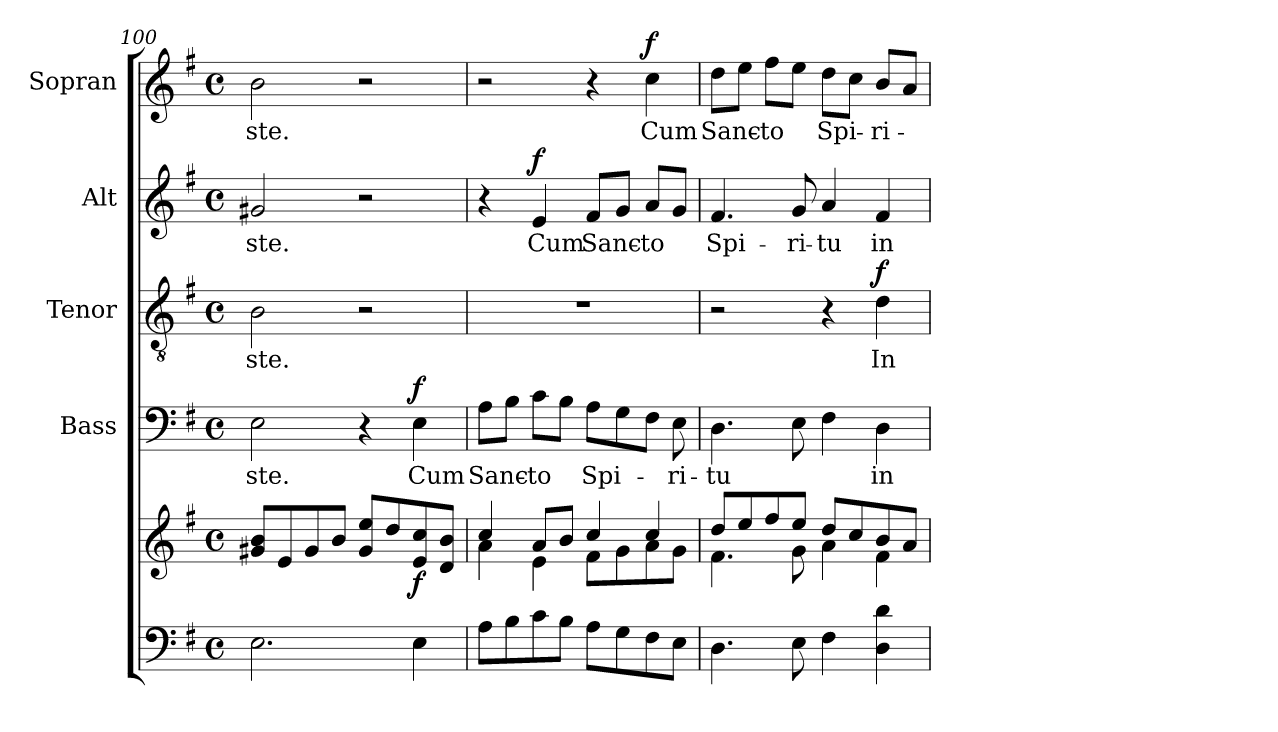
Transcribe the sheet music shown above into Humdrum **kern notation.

**kern	**kern	**dynam	**kern	**text	**dynam	**kern	**text	**dynam	**kern	**text	**dynam	**kern	**text	**dynam
*part5	*part5	*part5	*part4	*part4	*part4	*part3	*part3	*part3	*part2	*part2	*part2	*part1	*part1	*part1
*staff6	*staff5	*staff5/6	*staff4	*staff4	*staff4	*staff3	*staff3	*staff3	*staff2	*staff2	*staff2	*staff1	*staff1	*staff1
*	*	*	*I"Bass	*	*	*I"Tenor	*	*	*I"Alt	*	*	*I"Sopran	*	*
*	*	*	*I'B.	*	*	*I'T.	*	*	*I'A.	*	*	*I'S.	*	*
*clefF4	*clefG2	*	*clefF4	*	*	*clefGv2	*	*	*clefG2	*	*	*clefG2	*	*
*k[f#]	*k[f#]	*	*k[f#]	*	*	*k[f#]	*	*	*k[f#]	*	*	*k[f#]	*	*
*G:	*G:	*	*G:	*	*	*G:	*	*	*G:	*	*	*G:	*	*
*M4/4	*M4/4	*	*M4/4	*	*	*M4/4	*	*	*M4/4	*	*	*M4/4	*	*
*met(c)	*met(c)	*	*met(c)	*	*	*met(c)	*	*	*met(c)	*	*	*met(c)	*	*
=100	=100	=100	=100	=100	=100	=100	=100	=100	=100	=100	=100	=100	=100	=100
!	!	!	!	!LO:LY:b	!	!	!LO:LY:b	!	!	!LO:LY:b	!	!	!LO:LY:b	!
2.E\	8g#X/ 8b/L	.	2E\	-ste.	.	2B\	-ste.	.	2g#X/	-ste.	.	2b\	-ste.	.
.	8e/	.	.	.	.	.	.	.	.	.	.	.	.	.
.	8g#/	.	.	.	.	.	.	.	.	.	.	.	.	.
.	8b/J	.	.	.	.	.	.	.	.	.	.	.	.	.
.	8g#/ 8ee/L	.	4r	.	.	2r	.	.	2r	.	.	2r	.	.
.	8dd/	.	.	.	.	.	.	.	.	.	.	.	.	.
!	!	!LO:DY:b	!	!LO:LY:b	!LO:DY:a	!	!	!	!	!	!	!	!	!
4E\	8e/ 8cc/	f	4E\	Cum	f	.	.	.	.	.	.	.	.	.
.	8d/ 8b/J	.	.	.	.	.	.	.	.	.	.	.	.	.
!!LO:LB:g=z
=101	=101	=101	=101	=101	=101	=101	=101	=101	=101	=101	=101	=101	=101	=101
*	*^	*	*	*	*	*	*	*	*	*	*	*	*	*
!	!	!	!	!	!LO:LY:b	!	!	!	!	!	!	!	!	!	!
8A\L	4cc/	4a\	.	8A\L	Sanc-	.	1r	.	.	4r	.	.	2r	.	.
8B\	.	.	.	8B\J	.	.	.	.	.	.	.	.	.	.	.
!	!	!	!	!	!LO:LY:b	!	!	!	!	!	!LO:LY:b	!LO:DY:a	!	!	!
8c\	8a/L	4e\	.	8c\L	-to	.	.	.	.	4e/	Cum	f	.	.	.
8B\J	8b/J	.	.	8B\J	.	.	.	.	.	.	.	.	.	.	.
!	!	!	!	!	!LO:LY:b	!	!	!	!	!	!LO:LY:b	!	!	!	!
8A\L	4cc/	8f#\L	.	8A\L	Spi-	.	.	.	.	8f#/L	Sanc-	.	4r	.	.
8G\	.	8g\	.	8G\	.	.	.	.	.	8g/J	.	.	.	.	.
!	!	!	!	!	!	!	!	!	!	!	!LO:LY:b	!	!	!LO:LY:b	!LO:DY:a
8F#\	4cc/	8a\	.	8F#\J	.	.	.	.	.	8a/L	-to	.	4cc\	Cum	f
!	!	!	!	!	!LO:LY:b	!	!	!	!	!	!	!	!	!	!
8E\J	.	8g\J	.	8E\	-ri-	.	.	.	.	8g/J	.	.	.	.	.
=102	=102	=102	=102	=102	=102	=102	=102	=102	=102	=102	=102	=102	=102	=102	=102
!	!	!	!	!	!LO:LY:b	!	!	!	!	!	!LO:LY:b	!	!	!LO:LY:b	!
4.D\	8dd/L	4.f#\	.	4.D\	-tu	.	2r	.	.	4.f#/	Spi-	.	8dd\L	Sanc-	.
.	8ee/	.	.	.	.	.	.	.	.	.	.	.	8ee\J	.	.
!	!	!	!	!	!	!	!	!	!	!	!	!	!	!LO:LY:b	!
.	8ff#/	.	.	.	.	.	.	.	.	.	.	.	8ff#\L	-to	.
!	!	!	!	!	!	!	!	!	!	!	!LO:LY:b	!	!	!	!
8E\	8ee/J	8g\	.	8E\	.	.	.	.	.	8g/	-ri-	.	8ee\J	.	.
!	!	!	!	!	!	!	!	!	!	!	!LO:LY:b	!	!	!LO:LY:b	!
4F#\	8dd/L	4a\	.	4F#\	.	.	4r	.	.	4a/	-tu	.	8dd\L	Spi-	.
.	8cc/	.	.	.	.	.	.	.	.	.	.	.	8cc\J	.	.
!	!	!	!	!	!LO:LY:b	!	!	!LO:LY:b	!LO:DY:a	!	!LO:LY:b	!	!	!LO:LY:b	!
4D\ 4d\	8b/	4f#\	.	4D\	in	.	4d\	In	f	4f#/	in	.	8b/L	-ri-	.
.	8a/J	.	.	.	.	.	.	.	.	.	.	.	8a/J	.	.
*	*v	*v	*	*	*	*	*	*	*	*	*	*	*	*	*
=	=	=	=	=	=	=	=	=	=	=	=	=	=	=
*-	*-	*-	*-	*-	*-	*-	*-	*-	*-	*-	*-	*-	*-	*-
